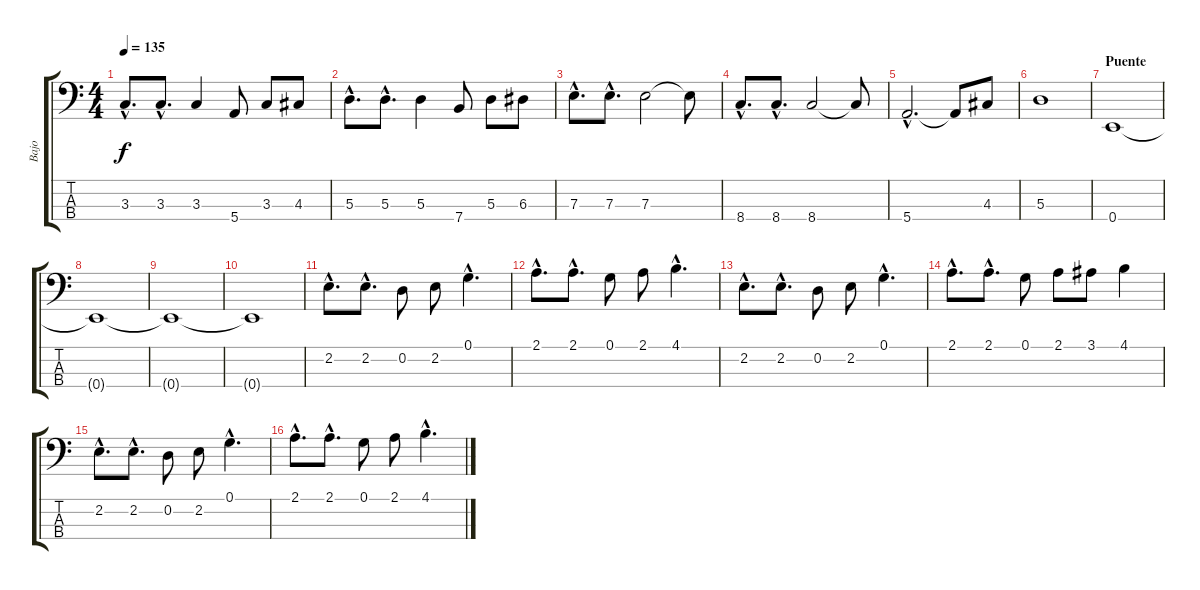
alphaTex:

\track ("Bajo" "Bajo") {instrument electricbassfinger}
\staff {score tabs}
\tuning (G2 D2 A1 E1) {hide}
\ts (4 4)
\tempo 135
\clef f4
\ks c
3.3{hac}.8{d dy f} 3.3{hac}.8{d} 3.3.4 5.4.8 3.3.8 4.3.8 |
5.3{hac}.8{d} 5.3{hac}.8{d} 5.3.4 7.4.8 5.3.8 6.3.8 |
7.3{hac}.8{d} 7.3{hac}.8{d} 7.3.2 7.3{t}.8 |
8.4{hac}.8{d} 8.4{hac}.8{d} 8.4.2 8.4{t}.8 |
5.4{hac}.2{d} 5.4{t}.8 4.3.8 |
5.3.1 |
\section ("" "Puente")
0.4.1 |
0.4{t}.1 |
0.4{t}.1 |
0.4{t}.1 |
\section ("" "")
2.2{hac}.8{d} 2.2{hac}.8{d} 0.2.8 2.2.8 0.1{hac}.4{d} |
2.1{hac}.8{d} 2.1{hac}.8{d} 0.1.8 2.1.8 4.1{hac}.4{d} |
2.2{hac}.8{d} 2.2{hac}.8{d} 0.2.8 2.2.8 0.1{hac}.4{d} |
2.1{hac}.8{d} 2.1{hac}.8{d} 0.1.8 2.1.8 3.1.8 4.1.4 |
2.2{hac}.8{d} 2.2{hac}.8{d} 0.2.8 2.2.8 0.1{hac}.4{d} |
2.1{hac}.8{d} 2.1{hac}.8{d} 0.1.8 2.1.8 4.1{hac}.4{d}
